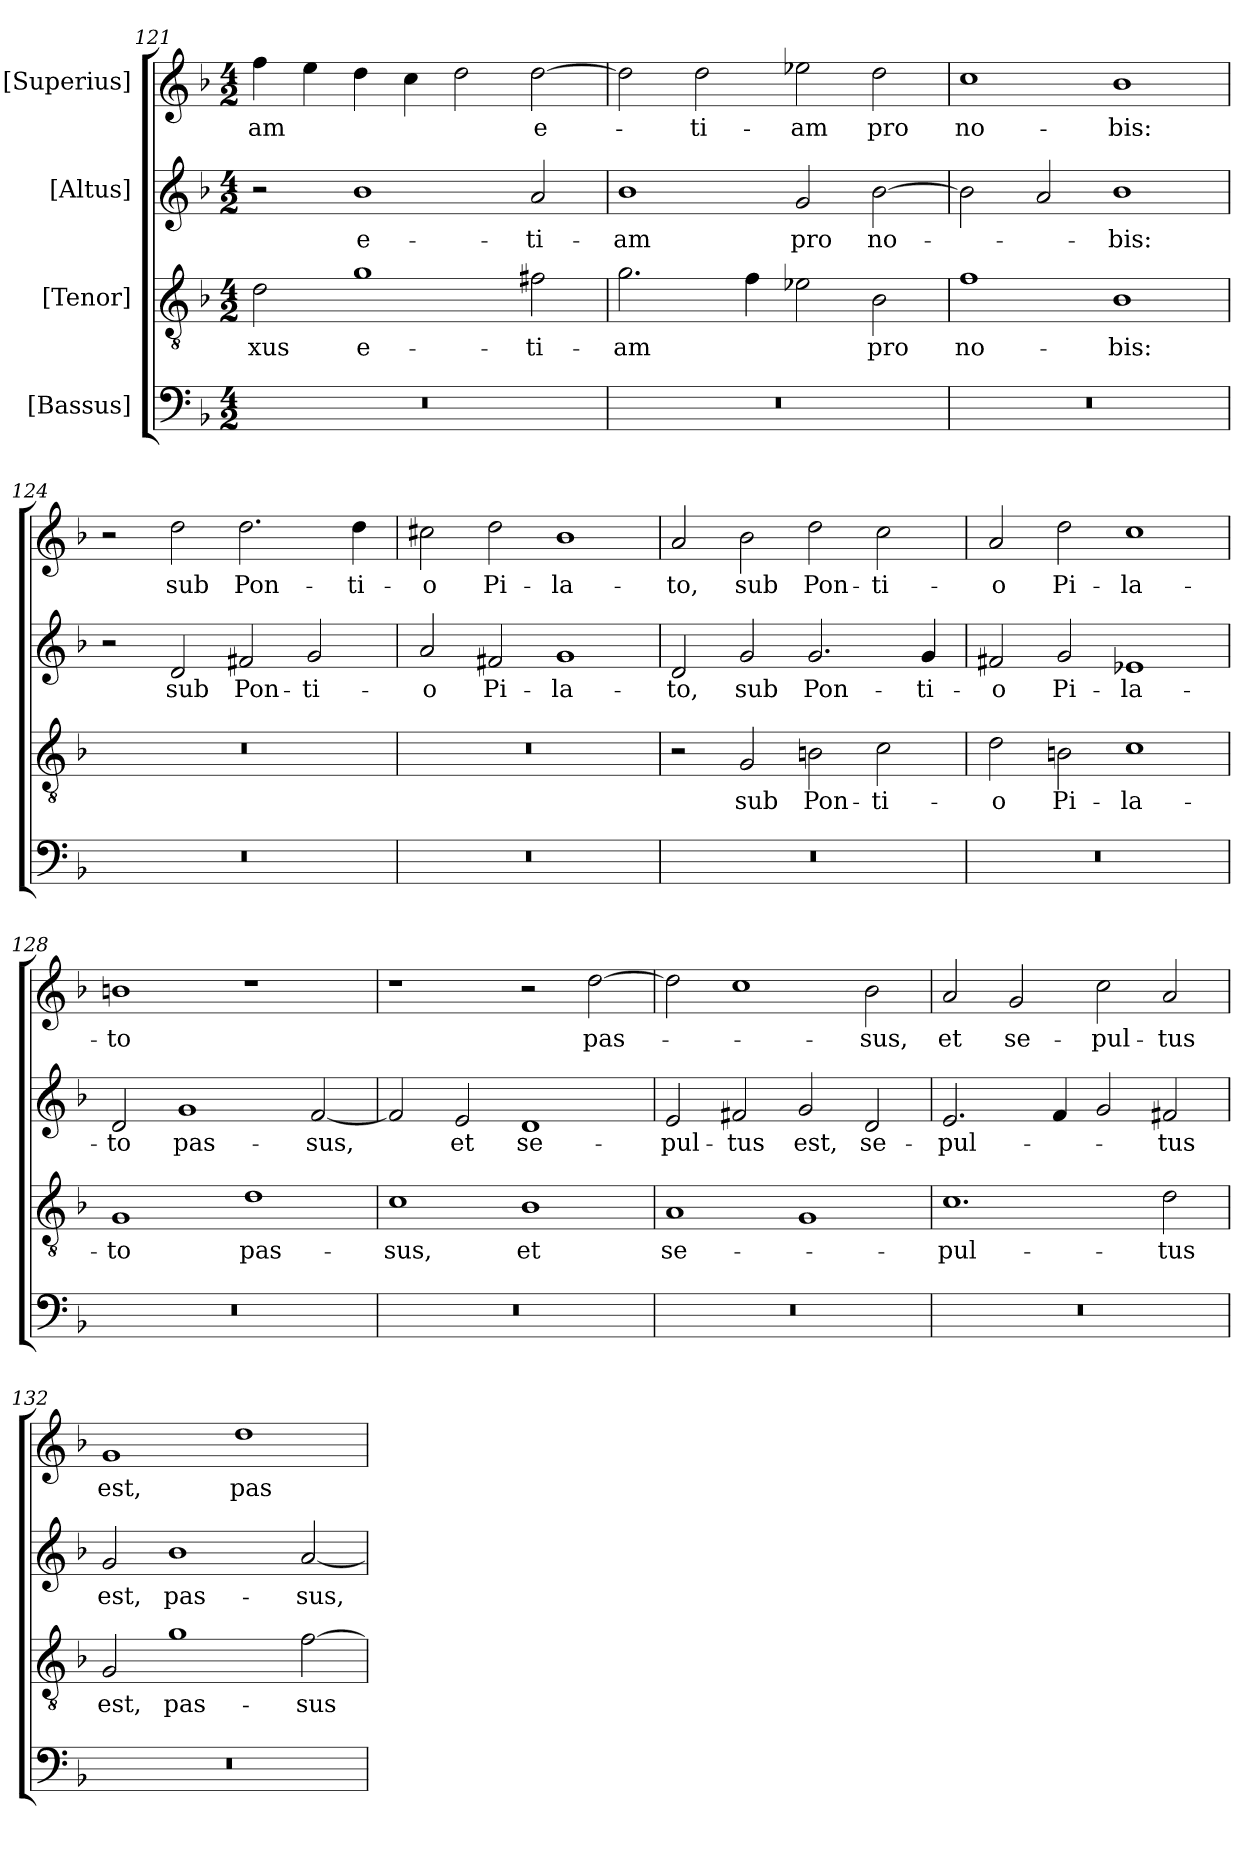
**kern	**kern	**text	**kern	**text	**kern	**text
*part4	*part3	*part3	*part2	*part2	*part1	*part1
*staff4	*staff3	*staff3	*staff2	*staff2	*staff1	*staff1
*I"[Bassus]	*I"[Tenor]	*	*I"[Altus]	*	*I"[Superius]	*
*clefF4	*clefGv2	*	*clefG2	*	*clefG2	*
*k[b-]	*k[b-]	*	*k[b-]	*	*k[b-]	*
*M4/2	*M4/2	*	*M4/2	*	*M4/2	*
=121	=121	=121	=121	=121	=121	=121
0r	2d\	-xus	2r	.	4ff\	-am
.	.	.	.	.	4ee\	.
.	1g\	e-	1b-\	e-	4dd\	.
.	.	.	.	.	4cc\	.
.	.	.	.	.	2dd\	.
.	2f#X\	-ti-	2a/	-ti-	[2dd\	e-
=122	=122	=122	=122	=122	=122	=122
0r	2.g\	-am	1b-\	-am	2dd\]	.
.	.	.	.	.	2dd\	-ti-
.	4f\	.	.	.	.	.
.	2e-X\	.	2g/	pro	2ee-X\	-am
.	2B-\	pro	[2b-\	no-	2dd\	pro
=123	=123	=123	=123	=123	=123	=123
0r	1f\	no-	2b-\]	.	1cc\	no-
.	.	.	2a/	.	.	.
.	1B-\	-bis:	1b-\	-bis:	1b-\	-bis:
=124	=124	=124	=124	=124	=124	=124
0r	0r	.	2r	.	2r	.
.	.	.	2d/	sub	2dd\	sub
.	.	.	2f#X/	Pon-	2.dd\	Pon-
.	.	.	2g/	-ti-	.	.
.	.	.	.	.	4dd\	-ti-
=125	=125	=125	=125	=125	=125	=125
0r	0r	.	2a/	-o	2cc#X\	-o
.	.	.	2f#X/	Pi-	2dd\	Pi-
.	.	.	1g/	-la-	1b-\	-la-
=126	=126	=126	=126	=126	=126	=126
0r	2r	.	2d/	-to,	2a/	-to,
.	2G/	sub	2g/	sub	2b-\	sub
.	2Bn\	Pon-	2.g/	Pon-	2dd\	Pon-
.	2c\	-ti-	.	.	2cc\	-ti-
.	.	.	4g/	-ti-	.	.
=127	=127	=127	=127	=127	=127	=127
0r	2d\	-o	2f#X/	-o	2a/	-o
.	2Bn\	Pi-	2g/	Pi-	2dd\	Pi-
.	1c\	-la-	1e-X/	-la-	1cc\	-la-
=128	=128	=128	=128	=128	=128	=128
0r	1G/	-to	2d/	-to	1bn\	-to
.	.	.	1g/	pas-	.	.
.	1d\	pas-	.	.	1r	.
.	.	.	[2f/	-sus,	.	.
=129	=129	=129	=129	=129	=129	=129
0r	1c\	-sus,	2f/]	.	1r	.
.	.	.	2e/	et	.	.
.	1B-\	et	1d/	se-	2r	.
.	.	.	.	.	[2dd\	pas-
=130	=130	=130	=130	=130	=130	=130
0r	1A/	se-	2e/	-pul-	2dd\]	.
.	.	.	2f#X/	-tus	1cc\	.
.	1G/	.	2g/	est,	.	.
.	.	.	2d/	se-	2b-\	-sus,
=131	=131	=131	=131	=131	=131	=131
0r	1.c\	-pul-	2.e/	-pul-	2a/	et
.	.	.	.	.	2g/	se-
.	.	.	4f/	.	.	.
.	.	.	2g/	.	2cc\	-pul-
.	2d\	-tus	2f#X/	-tus	2a/	-tus
=132	=132	=132	=132	=132	=132	=132
0r	2G/	est,	2g/	est,	1g/	est,
.	1g\	pas-	1b-\	pas-	.	.
.	.	.	.	.	1dd\	pas-
.	[2f\	-sus	[2a/	-sus,	.	.
=	=	=	=	=	=	=
*-	*-	*-	*-	*-	*-	*-
